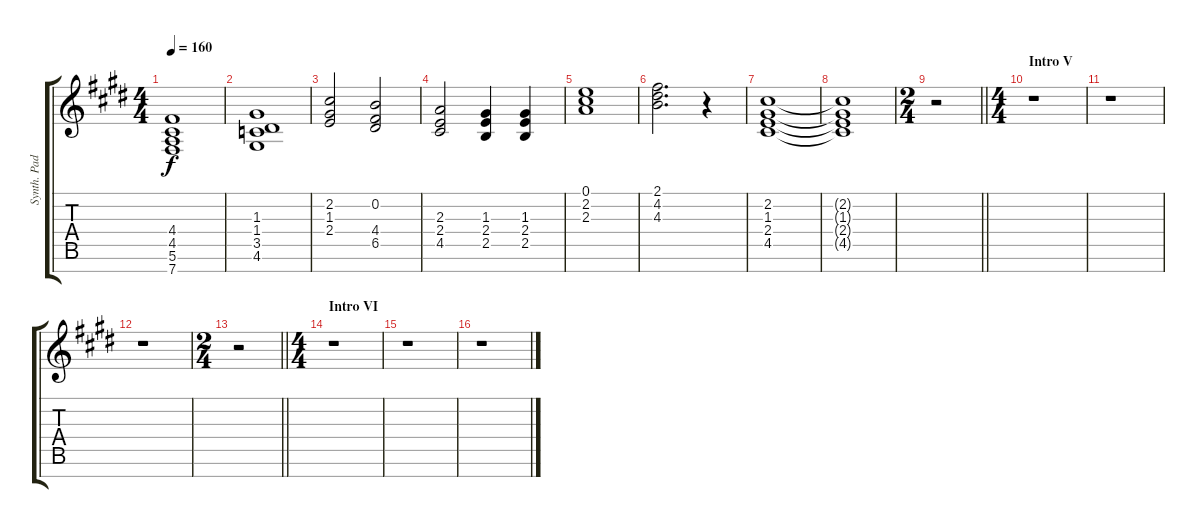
\track ("Synth. Pad" "Synth. Pad") {instrument pad4choir}
\staff {score tabs}
\tuning (E5 B4 G4 D4 A3 E3 B2) {hide}
\ts (4 4)
\tempo 160
\clef g2
\ks e
(4.4 4.5 5.6 7.7).1{dy f} |
(1.3 1.4 3.5 4.6).1 |
(2.2 1.3 2.4).2 (0.2 4.4 6.5).2 |
(2.3 2.4 4.5).2 (1.3 2.4 2.5).4 (1.3 2.4 2.5).4 |
(0.1 2.2 2.3).1 |
(2.1 4.2 4.3).2{d} r.4 |
(2.2 1.3 2.4 4.5).1 |
(2.2{t} 1.3{t} 2.4{t} 4.5{t}).1 |
\ts (2 4)
\barLineRight lightlight
r.2 |
\ts (4 4)
\section ("" "Intro V")
r.1 |
r.1 |
r.1 |
\ts (2 4)
\barLineRight lightlight
r.2 |
\ts (4 4)
\section ("" "Intro VI")
r.1 |
r.1 |
r.1
